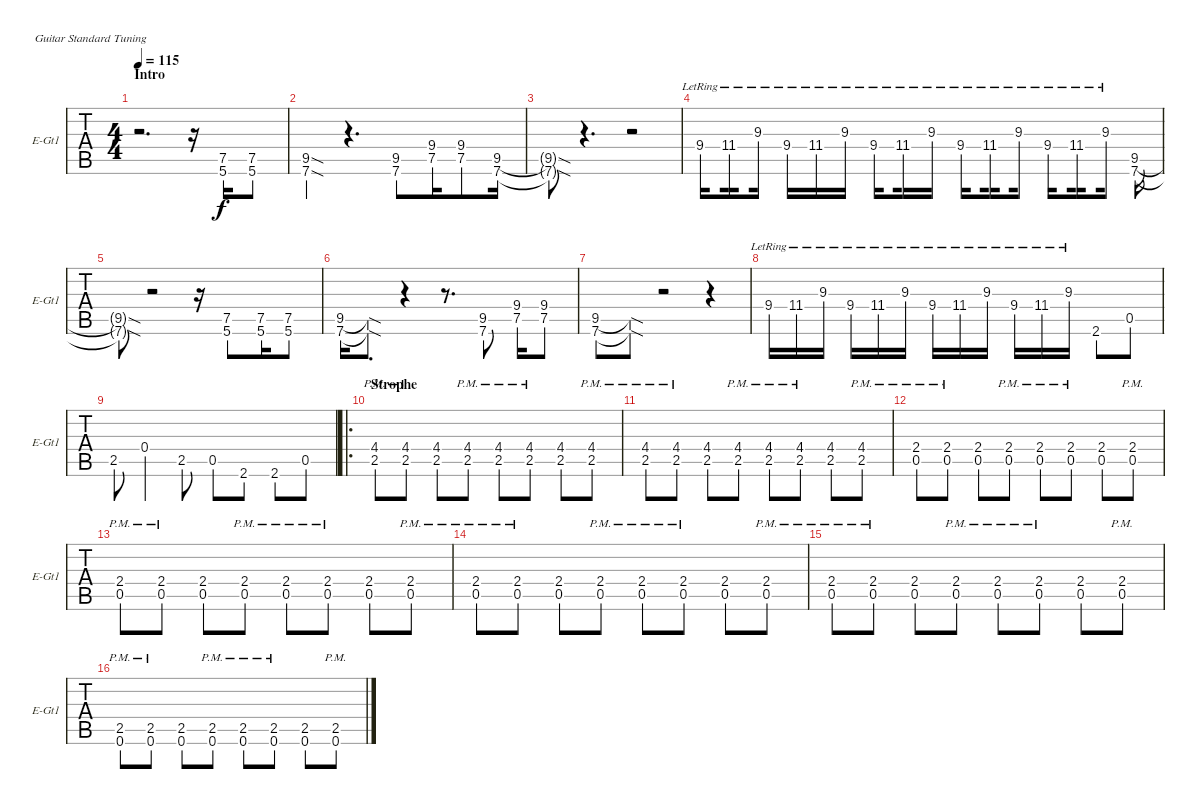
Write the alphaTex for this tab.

\defaultSystemsLayout 4
\bracketExtendMode groupsimilarinstruments
\singleTrackTrackNamePolicy allsystems
\multiTrackTrackNamePolicy allsystems
\firstSystemTrackNameOrientation horizontal
\otherSystemsTrackNameOrientation horizontal
\track ("Electric Guitar (Clean)" "E-Gt1") {instrument electricguitarclean}
\staff {tabs}
\tuning (E4 B3 G3 D3 A2 E2)
\ts (4 4)
\section ("" "Intro")
\tempo 115
\clef g2
\ks c
r.2{d dy f instrument electricguitarclean} r.16 (7.5 5.6).16 (5.6 7.5).8 |
(7.6{sod} 9.5{sod}).4 r.4{d} (7.6 9.5).8{beam merge} (7.5 9.4).16{beam merge} (7.5 9.4).8 (7.6 9.5).16 |
(7.6{sod t} 9.5{sod t}).8 r.4{d} r.2 |
9.4{lr}.16{beam splitsecondary} 11.4{lr}.16{beam splitsecondary} 9.3{lr}.16{beam split} 9.4{lr}.16{ot 15ma beam merge} 11.4{lr}.16{ot 15ma beam merge} 9.3{lr}.16{ot 15ma beam split} 9.4{lr}.16{beam splitsecondary} 11.4{lr}.16{beam merge} 9.3{lr}.16{beam split} 9.4{lr}.16{beam splitsecondary} 11.4{lr}.16{beam splitsecondary} 9.3{lr}.16{beam split} 9.4{lr}.16{beam splitsecondary} 11.4{lr}.16{beam splitsecondary} 9.3{lr}.16{beam split} (7.6 9.5).16 |
(7.6{sod t} 9.5{sod t}).8 r.2 r.16 (5.6 7.5).8{beam merge} (5.6 7.5).16{beam merge} (5.6 7.5).8 |
(7.6 9.5).16 (7.6{sod t} 9.5{sod t}).8{d} r.4 r.8{d} (7.6 9.5).8 (7.5 9.4).16 (7.5 9.4).8 |
(7.6 9.5).8 (7.6{sod t} 9.5{sod t}).8 r.2 r.4 |
9.4{lr}.16{beam merge} 11.4{lr}.16{beam merge} 9.3{lr}.16{beam split} 9.4{lr}.16{beam merge} 11.4{lr}.16{beam merge} 9.3{lr}.16{beam split} 9.4{lr}.16{beam merge} 11.4{lr}.16{beam merge} 9.3{lr}.16{beam split} 9.4{lr}.16{beam merge} 11.4{lr}.16{beam merge} 9.3{lr}.16{beam split} 2.6.8 0.5.8 |
2.5.8 0.4.4 2.5.8 0.5.8 2.6.8 2.6.8 0.5.8 |
\ro
\section ("" "Strophe")
(2.5{pm} 4.4{pm}).8 (4.4{pm} 2.5{pm}).8 (2.5 4.4).8 (2.5{pm} 4.4{pm}).8 (2.5{pm} 4.4{pm}).8 (2.5{pm} 4.4{pm}).8 (2.5 4.4).8 (2.5{pm} 4.4{pm}).8 |
(2.5{pm} 4.4{pm}).8 (2.5{pm} 4.4{pm}).8 (2.5 4.4).8 (2.5{pm} 4.4{pm}).8 (2.5{pm} 4.4{pm}).8 (2.5{pm} 4.4{pm}).8 (2.5 4.4).8 (2.5{pm} 4.4{pm}).8 |
(0.5{pm} 2.4{pm}).8 (0.5{pm} 2.4{pm}).8 (0.5 2.4).8 (0.5{pm} 2.4{pm}).8 (0.5{pm} 2.4{pm}).8 (0.5{pm} 2.4{pm}).8 (0.5 2.4).8 (0.5{pm} 2.4{pm}).8 |
(0.5{pm} 2.4{pm}).8 (0.5{pm} 2.4{pm}).8 (2.4 0.5).8 (0.5{pm} 2.4{pm}).8 (2.4{pm} 0.5{pm}).8 (0.5{pm} 2.4{pm}).8 (2.4 0.5).8 (0.5{pm} 2.4{pm}).8 |
(2.4{pm} 0.5{pm}).8 (0.5{pm} 2.4{pm}).8 (2.4 0.5).8 (0.5{pm} 2.4{pm}).8 (2.4{pm} 0.5{pm}).8 (0.5{pm} 2.4{pm}).8 (2.4 0.5).8 (0.5{pm} 2.4{pm}).8 |
(0.5{pm} 2.4{pm}).8 (0.5{pm} 2.4{pm}).8 (0.5 2.4).8 (0.5{pm} 2.4{pm}).8 (0.5{pm} 2.4{pm}).8 (0.5{pm} 2.4{pm}).8 (0.5 2.4).8 (0.5{pm} 2.4{pm}).8 |
(0.6{pm} 2.5{pm}).8 (0.6{pm} 2.5{pm}).8 (0.6 2.5).8 (0.6{pm} 2.5{pm}).8 (0.6{pm} 2.5{pm}).8 (0.6{pm} 2.5{pm}).8 (0.6 2.5).8 (2.5{pm} 0.6{pm}).8
